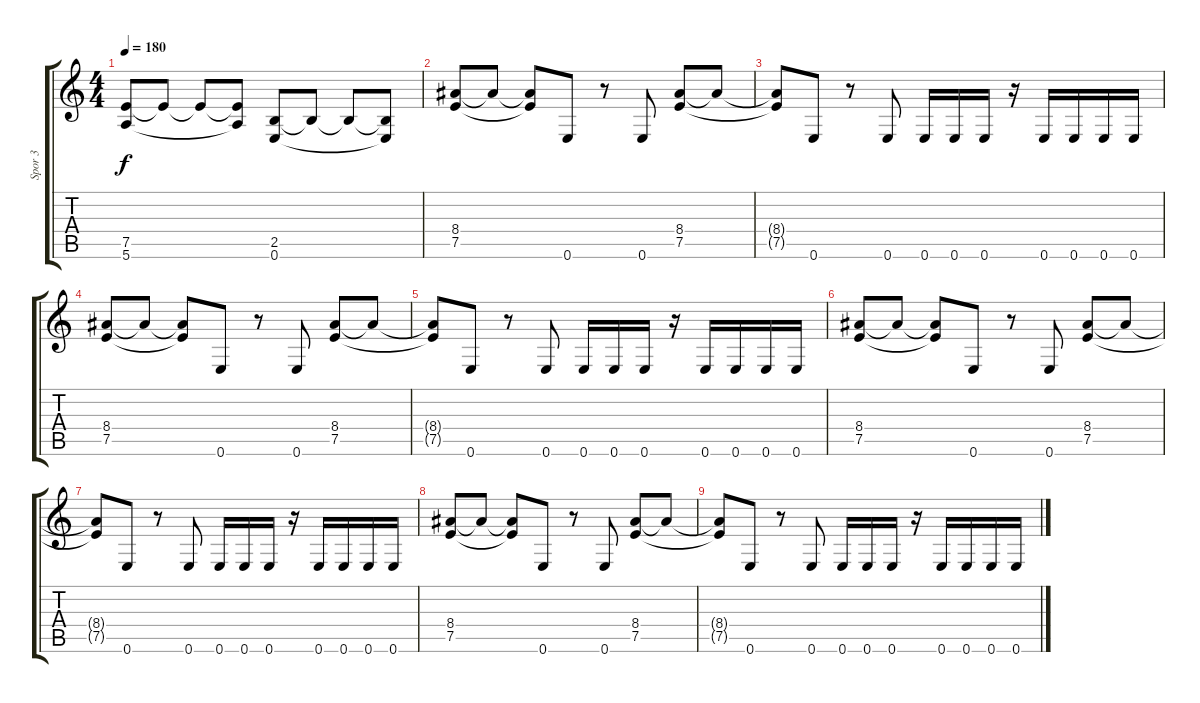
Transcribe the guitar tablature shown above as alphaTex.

\track ("Spor 3" "Spor 3") {instrument distortionguitar}
\staff {score tabs}
\tuning (E4 B3 G3 D3 A2 E2) {hide}
\ts (4 4)
\tempo 180
\clef g2
\ks c
(7.5 5.6).8{dy f} 7.5{t}.8 7.5{t}.8 (7.5{t} 5.6{t}).8 (2.5 0.6).8 2.5{t}.8 2.5{t}.8 (2.5{t} 0.6{t}).8 |
(8.4 7.5).8 8.4{t}.8 (8.4{t} 7.5{t}).8 0.6.8 r.8 0.6.8 (8.4 7.5).8 8.4{t}.8 |
(8.4{t} 7.5{t}).8 0.6.8 r.8 0.6.8 0.6.16 0.6.16 0.6.16 r.16 0.6.16 0.6.16 0.6.16 0.6.16 |
(8.4 7.5).8 8.4{t}.8 (8.4{t} 7.5{t}).8 0.6.8 r.8 0.6.8 (8.4 7.5).8 8.4{t}.8 |
(8.4{t} 7.5{t}).8 0.6.8 r.8 0.6.8 0.6.16 0.6.16 0.6.16 r.16 0.6.16 0.6.16 0.6.16 0.6.16 |
(8.4 7.5).8 8.4{t}.8 (8.4{t} 7.5{t}).8 0.6.8 r.8 0.6.8 (8.4 7.5).8 8.4{t}.8 |
(8.4{t} 7.5{t}).8 0.6.8 r.8 0.6.8 0.6.16 0.6.16 0.6.16 r.16 0.6.16 0.6.16 0.6.16 0.6.16 |
(8.4 7.5).8 8.4{t}.8 (8.4{t} 7.5{t}).8 0.6.8 r.8 0.6.8 (8.4 7.5).8 8.4{t}.8 |
(8.4{t} 7.5{t}).8 0.6.8 r.8 0.6.8 0.6.16 0.6.16 0.6.16 r.16 0.6.16 0.6.16 0.6.16 0.6.16
